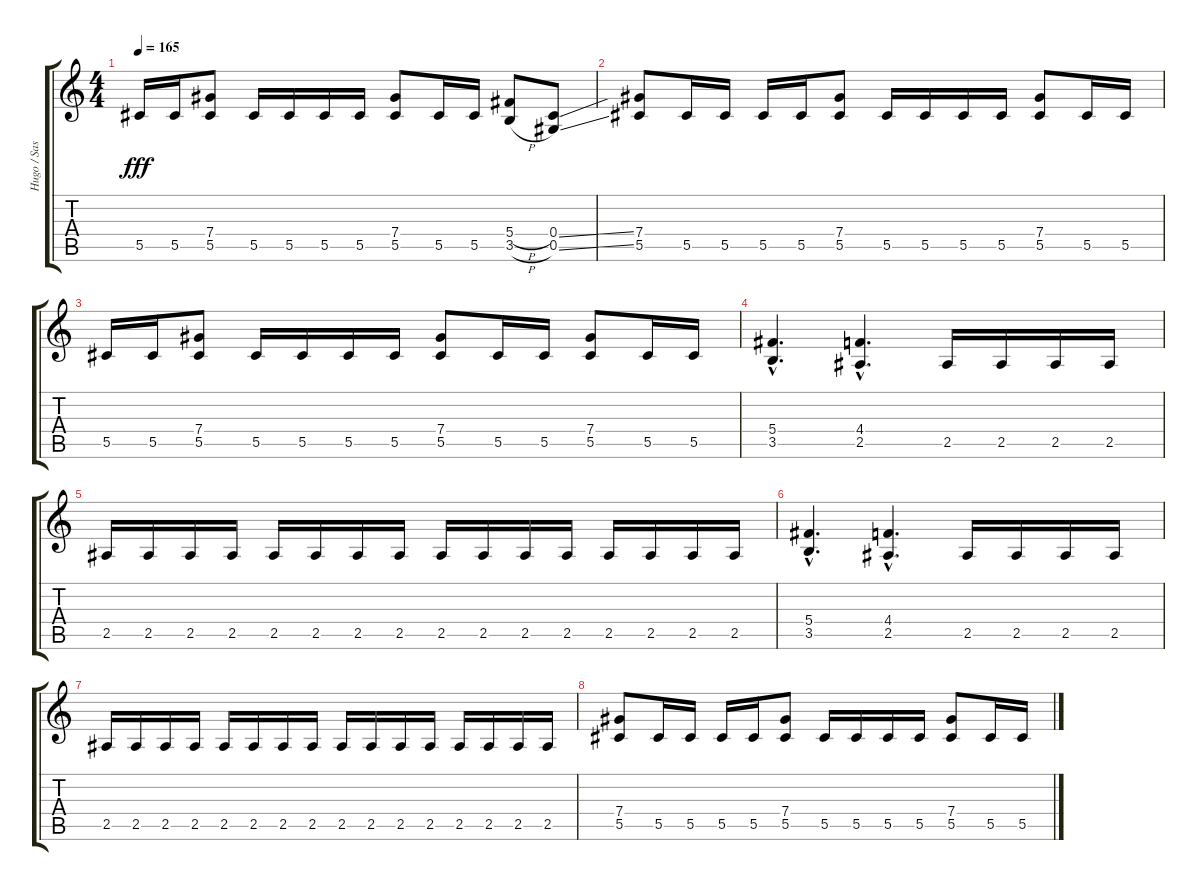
\track ("Hugo / Sascha" "Hugo / Sas") {instrument distortionguitar}
\staff {score tabs}
\tuning (Eb4 Bb3 Gb3 Db3 Ab2 Eb2) {hide}
\ts (4 4)
\tempo 165
\clef g2
\ks c
5.5.16{dy fff} 5.5.16 (7.4 5.5).8 5.5.16 5.5.16 5.5.16 5.5.16 (7.4 5.5).8 5.5.16 5.5.16 (5.4{h} 3.5{h}).8 (0.4{ss} 0.5{ss}).8 |
(7.4 5.5).8 5.5.16 5.5.16 5.5.16 5.5.16 (7.4 5.5).8 5.5.16 5.5.16 5.5.16 5.5.16 (7.4 5.5).8 5.5.16 5.5.16 |
5.5.16 5.5.16 (7.4 5.5).8 5.5.16 5.5.16 5.5.16 5.5.16 (7.4 5.5).8 5.5.16 5.5.16 (7.4 5.5).8 5.5.16 5.5.16 |
(5.4{hac} 3.5{hac}).4{d} (4.4{hac} 2.5{hac}).4{d} 2.5.16 2.5.16 2.5.16 2.5.16 |
2.5.16 2.5.16 2.5.16 2.5.16 2.5.16 2.5.16 2.5.16 2.5.16 2.5.16 2.5.16 2.5.16 2.5.16 2.5.16 2.5.16 2.5.16 2.5.16 |
(5.4{hac} 3.5{hac}).4{d} (4.4{hac} 2.5{hac}).4{d} 2.5.16 2.5.16 2.5.16 2.5.16 |
2.5.16 2.5.16 2.5.16 2.5.16 2.5.16 2.5.16 2.5.16 2.5.16 2.5.16 2.5.16 2.5.16 2.5.16 2.5.16 2.5.16 2.5.16 2.5.16 |
(7.4 5.5).8 5.5.16 5.5.16 5.5.16 5.5.16 (7.4 5.5).8 5.5.16 5.5.16 5.5.16 5.5.16 (7.4 5.5).8 5.5.16 5.5.16
